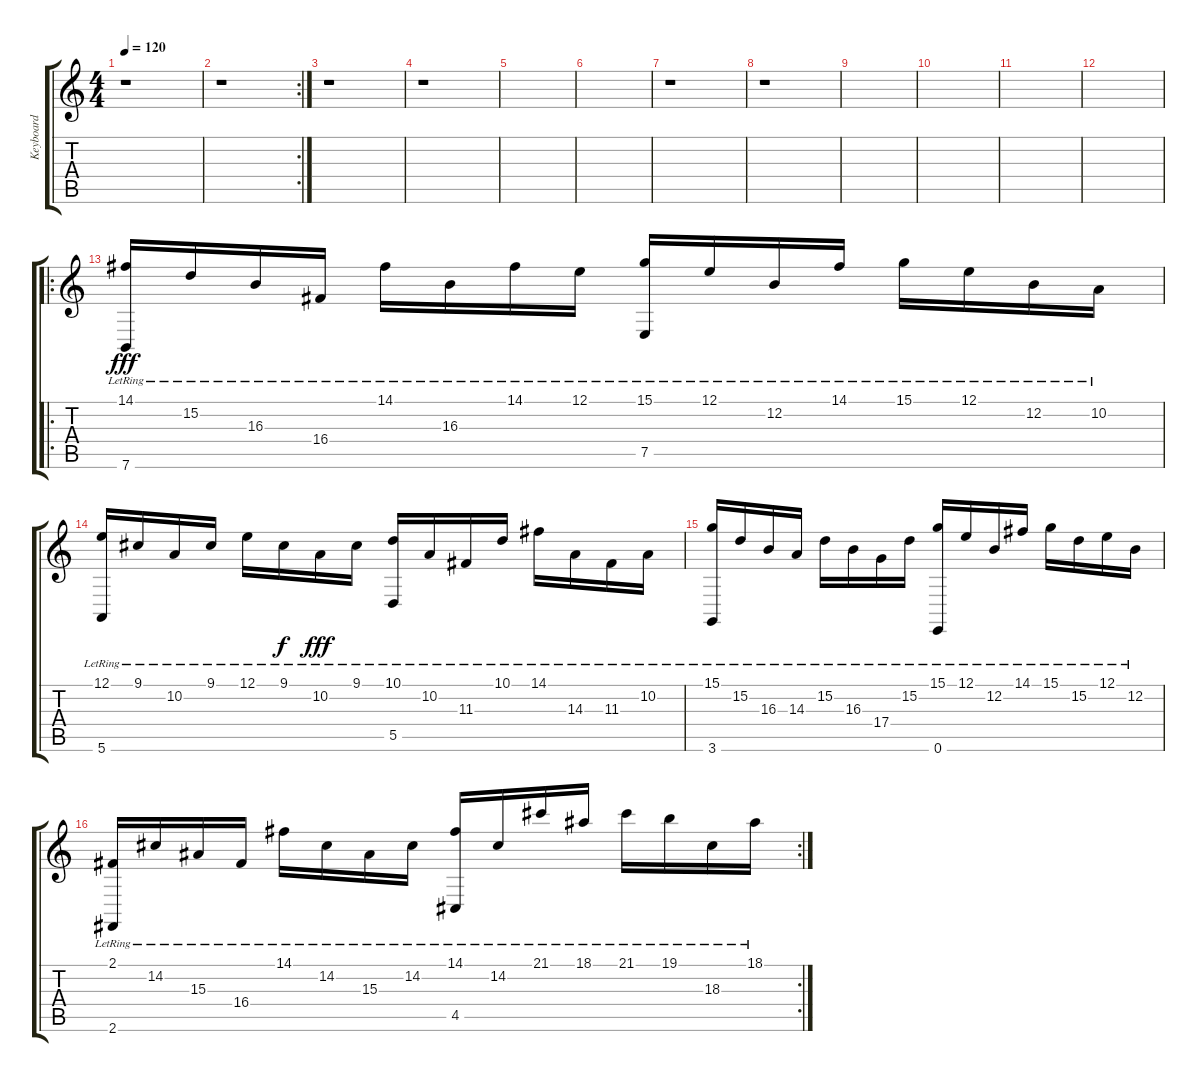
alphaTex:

\track ("Keyboard" "Keyboard") {instrument harpsichord}
\staff {score tabs}
\tuning (E4 B3 G3 D3 A2 E2) {hide}
\ts (4 4)
\tempo 120
\clef g2
\ks c
r.1{dy f} |
\rc 2
r.1 |
r.1 |
r.1 |
|
|
r.1 |
r.1 |
|
|
|
|
\ro
(14.1{lr} 7.6{lr}).16{dy fff instrument pizzicatostrings} 15.2{lr}.16 16.3{lr}.16 16.4{lr}.16 14.1{lr}.16 16.3{lr}.16 14.1{lr}.16 12.1{lr}.16 (15.1{lr} 7.5{lr}).16 12.1{lr}.16 12.2{lr}.16 14.1{lr}.16 15.1{lr}.16 12.1{lr}.16 12.2{lr}.16 10.2{lr}.16 |
(12.1{lr} 5.6{lr}).16 9.1{lr}.16 10.2{lr}.16 9.1{lr}.16 12.1{lr}.16 9.1{lr}.16{dy f} 10.2{lr}.16{dy fff} 9.1{lr}.16 (10.1{lr} 5.5{lr}).16 10.2{lr}.16 11.3{lr}.16 10.1{lr}.16 14.1{lr}.16 14.3{lr}.16 11.3{lr}.16 10.2{lr}.16 |
(15.1{lr} 3.6{lr}).16 15.2{lr}.16 16.3{lr}.16 14.3{lr}.16 15.2{lr}.16 16.3{lr}.16 17.4{lr}.16 15.2{lr}.16 (15.1{lr} 0.6).16 12.1{lr}.16 12.2{lr}.16 14.1{lr}.16 15.1{lr}.16 15.2{lr}.16 12.1{lr}.16 12.2{lr}.16 |
\rc 2
(2.1{lr} 2.6{lr}).16 14.2{lr}.16 15.3{lr}.16 16.4{lr}.16 14.1{lr}.16 14.2{lr}.16 15.3{lr}.16 14.2{lr}.16 (14.1{lr} 4.5).16 14.2{lr}.16 21.1{lr}.16 18.1{lr}.16 21.1{lr}.16 19.1{lr}.16 18.3{lr}.16 18.1{lr}.16
